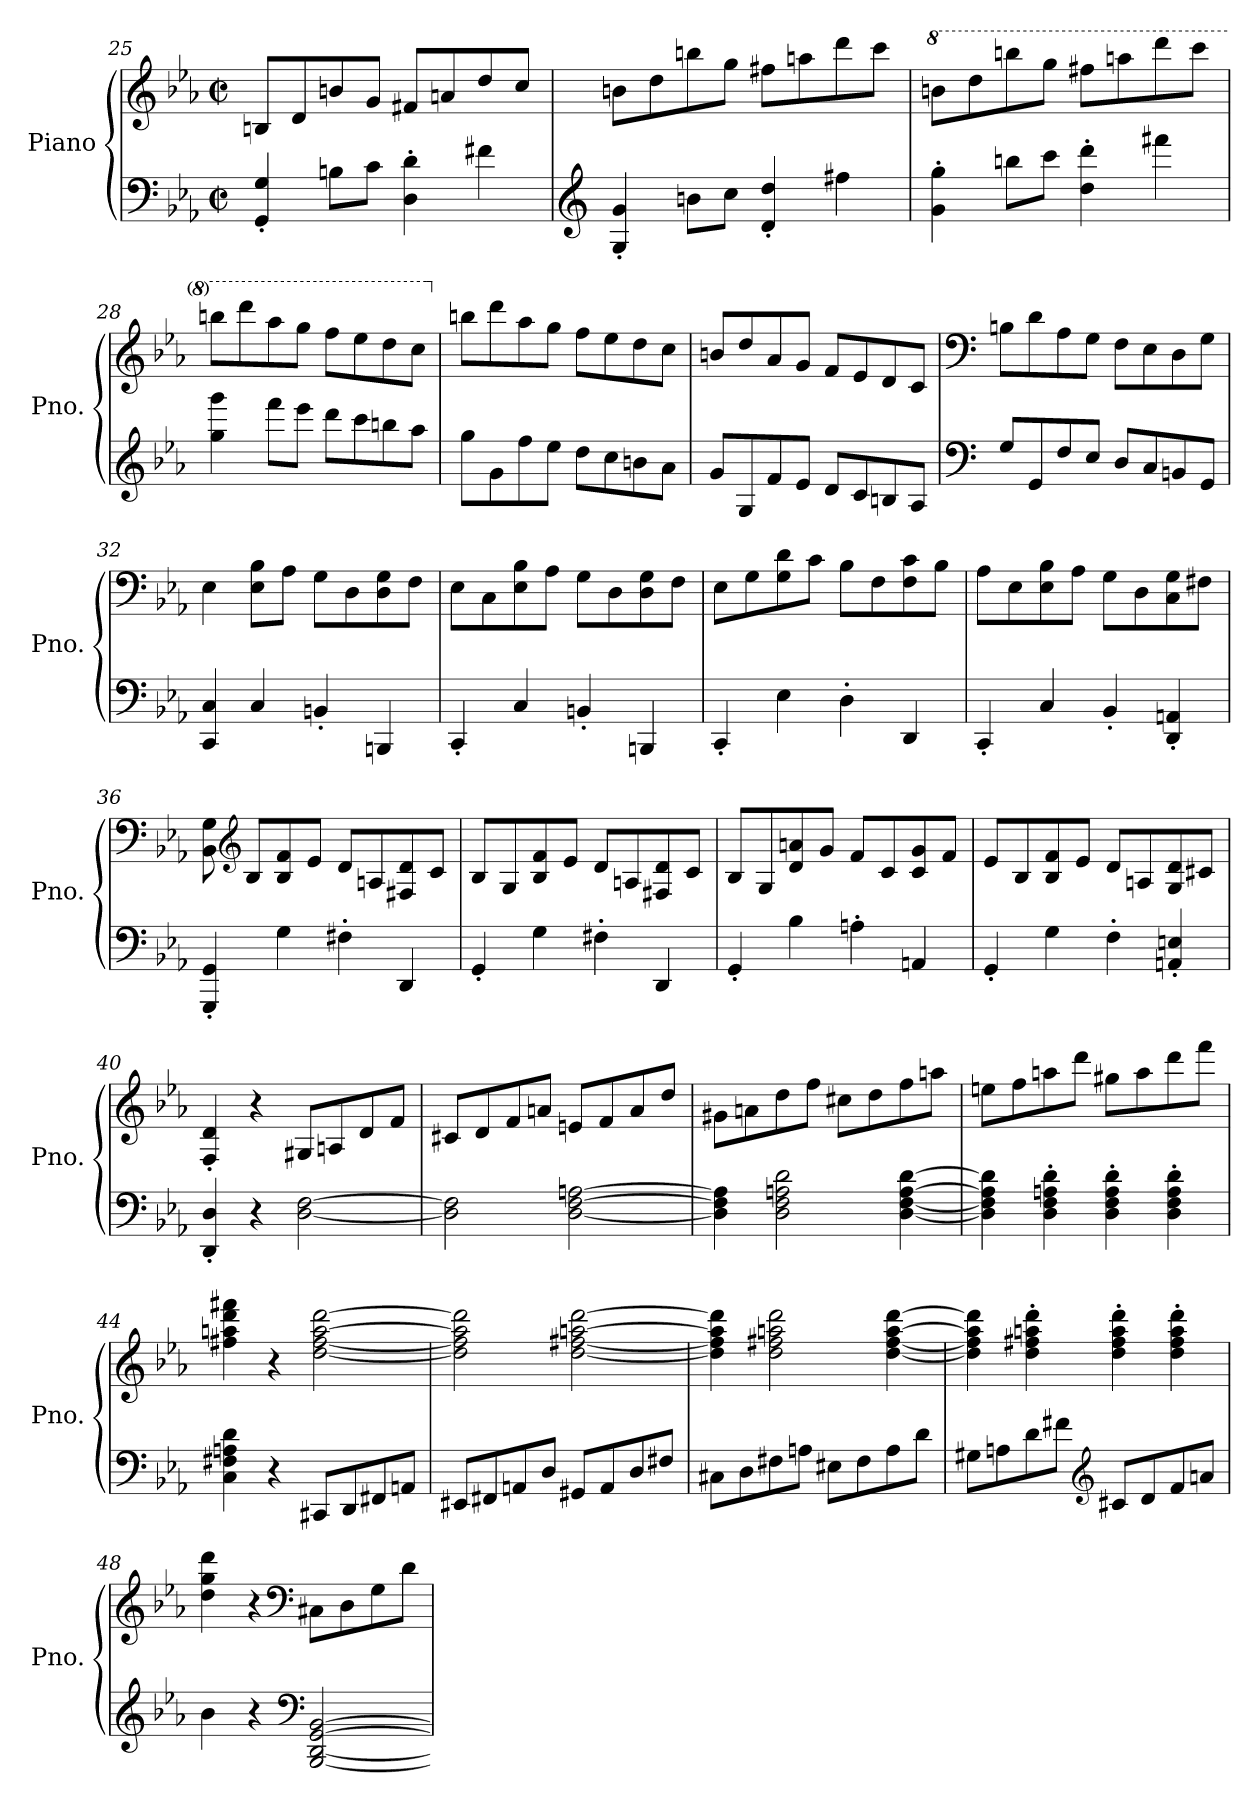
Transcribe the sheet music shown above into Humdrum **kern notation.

**kern	**kern
*part1	*part1
*staff2	*staff1
*I"Piano	*
*I'Pno.	*
!!LO:LB:g=z
*clefF4	*clefG2
*k[b-e-a-]	*k[b-e-a-]
*M2/2	*M2/2
*met(c|)	*met(c|)
=25	=25
4GG/' 4G/'	8Bn/L
.	8d/
8Bn\L	8bn/
8c\J	8g/J
4D\' 4d\'	8f#X/L
.	8an/
4f#X\	8dd/
.	8cc/J
=26	=26
*clefG2	*
4G/' 4g/'	8bn\L
.	8dd\
8bn\L	8bbn\
8cc\J	8gg\J
4d/' 4dd/'	8ff#X\L
.	8aan\
4ff#X\	8ddd\
.	8ccc\J
=27	=27
*	*8va
4g\' 4gg\'	8bbn\L
.	8ddd\
8bbn\L	8bbbn\
8ccc\J	8ggg\J
4dd\' 4ddd\'	8fff#X\L
.	8aaan\
4fff#X\	8dddd\
.	8cccc\J
=28	=28
4gg\ 4ggg\	8bbbn\L
.	8dddd\
8fff\L	8aaa-\
8eee-\J	8ggg\J
8ddd\L	8fff\L
8ccc\	8eee-\
8bbn\	8ddd\
8aa-\J	8ccc\J
=29	=29
*	*X8va
8gg\L	8bbn\L
8g\	8ddd\
8ff\	8aa-\
8ee-\J	8gg\J
8dd\L	8ff\L
8cc\	8ee-\
8bn\	8dd\
8a-\J	8cc\J
!!LO:LB:g=z
=30	=30
8g/L	8bn/L
8G/	8dd/
8f/	8a-/
8e-/J	8g/J
8d/L	8f/L
8c/	8e-/
8Bn/	8d/
8A-/J	8c/J
=31	=31
*clefF4	*clefF4
8G/L	8Bn\L
8GG/	8d\
8F/	8A-\
8E-/J	8G\J
8D/L	8F\L
8C/	8E-\
8BBn/	8D\
8GG/J	8G\J
=32	=32
4CC/ 4C/	4E-\
4C/	8E-\ 8B-\L
.	8A-\J
4BBn'/	8G\L
.	8D\
4BBBn/	8D\ 8G\
.	8F\J
=33	=33
4CC'/	8E-\L
.	8C\
4C/	8E-\ 8B-\
.	8A-\J
4BBn'/	8G\L
.	8D\
4BBBn/	8D\ 8G\
.	8F\J
=34	=34
4CC'/	8E-\L
.	8G\
4E-\	8G\ 8d\
.	8c\J
4D'\	8B-\L
.	8F\
4DD/	8F\ 8c\
.	8B-\J
=35	=35
4CC'/	8A-\L
.	8E-\
4C/	8E-\ 8B-\
.	8A-\J
4BB-'/	8G\L
.	8D\
4DD/' 4AAn/'	8C\ 8G\
.	8F#X\J
!!LO:PB:g=z
=36	=36
4GGG/' 4GG/'	8BB-\ 8G\
*	*clefG2
.	8B-/L
4G\	8B-/ 8f/
.	8e-/J
4F#X'\	8d/L
.	8An/
4DD/	8F#X/ 8d/
.	8c/J
=37	=37
4GG'/	8B-/L
.	8G/
4G\	8B-/ 8f/
.	8e-/J
4F#X'\	8d/L
.	8An/
4DD/	8F#X/ 8d/
.	8c/J
=38	=38
4GG'/	8B-/L
.	8G/
4B-\	8d/ 8an/
.	8g/J
4An'\	8f/L
.	8c/
4AAn/	8c/ 8g/
.	8f/J
=39	=39
4GG'/	8e-/L
.	8B-/
4G\	8B-/ 8f/
.	8e-/J
4F'\	8d/L
.	8An/
4AAn/' 4En/'	8G/ 8d/
.	8c#X/J
=40	=40
4DD/' 4D/'	4F/' 4d/'
4r	4r
[2D\ [2F\	8G#X/L
.	8An/
.	8d/
.	8f/J
!!LO:LB:g=z
=41	=41
2D\] 2F\]	8c#X/L
.	8d/
.	8f/
.	8an/J
[2D\ [2F\ [2An\	8en/L
.	8f/
.	8a/
.	8dd/J
=42	=42
4D\] 4F\] 4A\]	8g#X\L
.	8an\
2D\ 2F\ 2An\ 2d\	8dd\
.	8ff\J
.	8cc#X\L
.	8dd\
[4D\ [4F\ [4A\ [4d\	8ff\
.	8aan\J
=43	=43
4D\] 4F\] 4A\] 4d\]	8een\L
.	8ff\
4D\' 4F\' 4An\' 4d\'	8aan\
.	8ddd\J
4D\' 4F\' 4A\' 4d\'	8gg#X\L
.	8aa\
4D\' 4F\' 4A\' 4d\'	8ddd\
.	8fff\J
=44	=44
4C\ 4F#X\ 4An\ 4d\	4ff#X\ 4aan\ 4ddd\ 4fff#X\
4r	4r
8CC#X/L	[2dd\ [2ff#\ [2aa\ [2ddd\
8DD/	.
8FF#X/	.
8AAn/J	.
=45	=45
8EE#X/L	2dd\] 2ff#\] 2aa\] 2ddd\]
8FF#X/	.
8AAn/	.
8D/J	.
8GG#X/L	[2dd\ [2ff#X\ [2aan\ [2ddd\
8AA/	.
8D/	.
8F#X/J	.
!!LO:LB:g=z
=46	=46
8C#X\L	4dd\] 4ff#\] 4aa\] 4ddd\]
8D\	.
8F#X\	2dd\ 2ff#X\ 2aan\ 2ddd\
8An\J	.
8E#X\L	.
8F#\	.
8A\	[4dd\ [4ff#\ [4aa\ [4ddd\
8d\J	.
=47	=47
8G#X\L	4dd\] 4ff#\] 4aa\] 4ddd\]
8An\	.
8d\	4dd\' 4ff#X\' 4aan\' 4ddd\'
8f#X\J	.
*clefG2	*
8c#X/L	4dd\' 4ff#\' 4aa\' 4ddd\'
8d/	.
8f#/	4dd\' 4ff#\' 4aa\' 4ddd\'
8an/J	.
=48	=48
4b-\	4dd\ 4gg\ 4ddd\
4r	4r
*clefF4	*clefF4
[2BBB-/ [2DD/ [2GG/ [2BB-/	8C#X\L
.	8D\
.	8G\
.	8d\J
=	=
*-	*-
